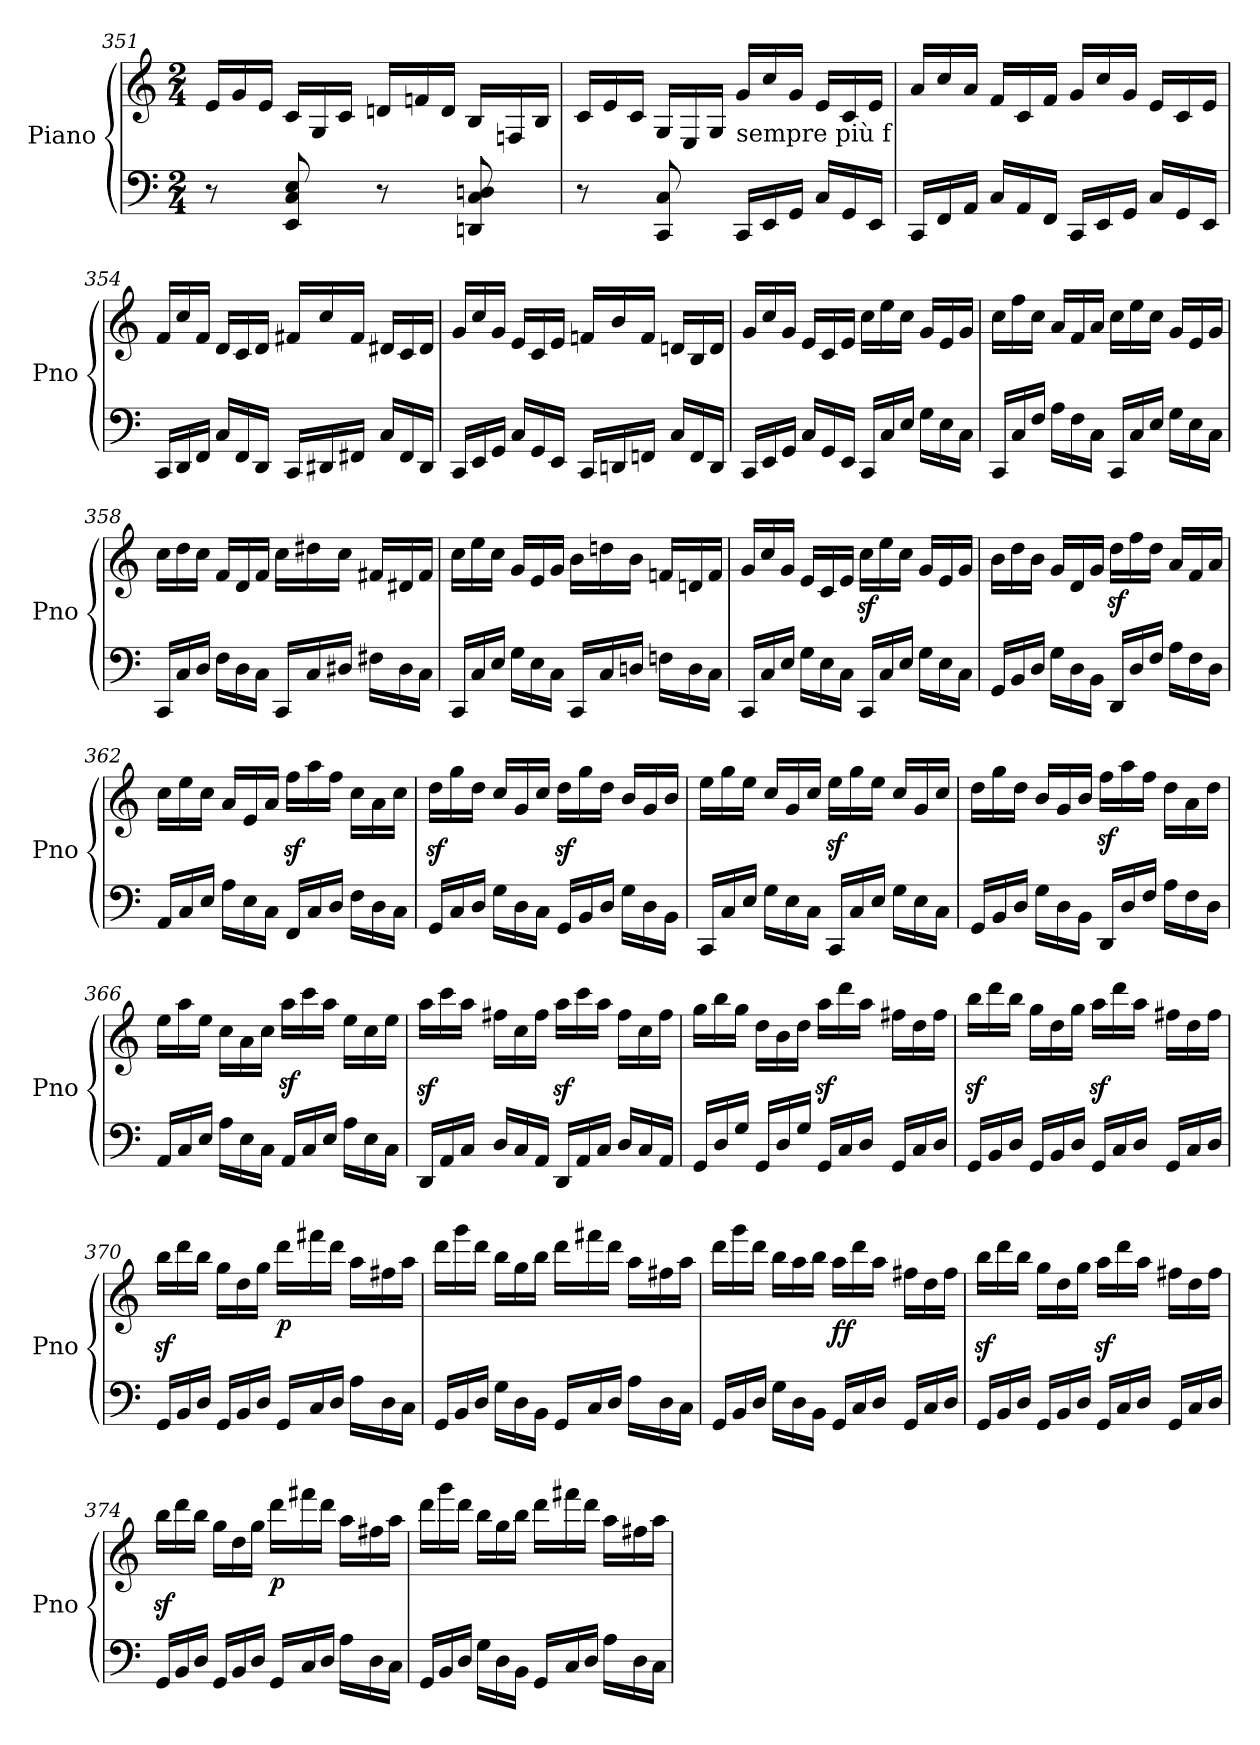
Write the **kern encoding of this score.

**kern	**kern	**dynam
*part1	*part1	*part1
*staff2	*staff1	*staff1/2
*I"Piano	*	*
*I'Pno	*	*
!!LO:PB:g=z
*clefF4	*clefG2	*
*k[]	*k[]	*
*C:	*C:	*
*M2/4	*M2/4	*
*	*Xtuplet	*
=351	=351	=351
8r	24e/LL	.
.	24g/	.
.	24e/JJ	.
8EE/ 8C/ 8E/	24c/LL	.
.	24G/	.
.	24c/JJ	.
8r	24dn/LL	.
.	24fn/	.
.	24d/JJ	.
8DDn/ 8C/ 8Dn/	24B/LL	.
.	24Fn/	.
.	24B/JJ	.
!!LO:PB:g=z
=352	=352	=352
8r	24c/LL	.
.	24e/	.
.	24c/JJ	.
8CC/ 8C/	24G/LL	.
.	24E/	.
.	24G/JJ	.
*Xtuplet	*	*
!	!LO:TX:b:t=sempre più f	!
24CC/LL	24g/LL	.
24EE/	24cc/	.
24GG/JJ	24g/JJ	.
24C/LL	24e/LL	.
24GG/	24c/	.
24EE/JJ	24e/JJ	.
=353	=353	=353
24CC/LL	24a/LL	.
24FF/	24cc/	.
24AA/JJ	24a/JJ	.
24C/LL	24f/LL	.
24AA/	24c/	.
24FF/JJ	24f/JJ	.
24CC/LL	24g/LL	.
24EE/	24cc/	.
24GG/JJ	24g/JJ	.
24C/LL	24e/LL	.
24GG/	24c/	.
24EE/JJ	24e/JJ	.
=354	=354	=354
24CC/LL	24f/LL	.
24DD/	24cc/	.
24FF/JJ	24f/JJ	.
24C/LL	24d/LL	.
24FF/	24c/	.
24DD/JJ	24d/JJ	.
24CC/LL	24f#X/LL	.
24DD#X/	24cc/	.
24FF#X/JJ	24f#/JJ	.
24C/LL	24d#X/LL	.
24FF#/	24c/	.
24DD#/JJ	24d#/JJ	.
!!LO:PB:g=z
=355	=355	=355
24CC/LL	24g/LL	.
24EE/	24cc/	.
24GG/JJ	24g/JJ	.
24C/LL	24e/LL	.
24GG/	24c/	.
24EE/JJ	24e/JJ	.
24CC/LL	24fn/LL	.
24DDn/	24b/	.
24FFn/JJ	24f/JJ	.
24C/LL	24dn/LL	.
24FF/	24B/	.
24DD/JJ	24d/JJ	.
=356	=356	=356
24CC/LL	24g/LL	.
24EE/	24cc/	.
24GG/JJ	24g/JJ	.
24C/LL	24e/LL	.
24GG/	24c/	.
24EE/JJ	24e/JJ	.
24CC/LL	24cc\LL	.
24C/	24ee\	.
24E/JJ	24cc\JJ	.
24G\LL	24g/LL	.
24E\	24e/	.
24C\JJ	24g/JJ	.
=357	=357	=357
24CC/LL	24cc\LL	.
24C/	24ff\	.
24F/JJ	24cc\JJ	.
24A\LL	24a/LL	.
24F\	24f/	.
24C\JJ	24a/JJ	.
24CC/LL	24cc\LL	.
24C/	24ee\	.
24E/JJ	24cc\JJ	.
24G\LL	24g/LL	.
24E\	24e/	.
24C\JJ	24g/JJ	.
=358	=358	=358
24CC/LL	24cc\LL	.
24C/	24dd\	.
24D/JJ	24cc\JJ	.
24F\LL	24f/LL	.
24D\	24d/	.
24C\JJ	24f/JJ	.
24CC/LL	24cc\LL	.
24C/	24dd#X\	.
24D#X/JJ	24cc\JJ	.
24F#X\LL	24f#X/LL	.
24D#\	24d#X/	.
24C\JJ	24f#/JJ	.
!!LO:PB:g=z
=359	=359	=359
24CC/LL	24cc\LL	.
24C/	24ee\	.
24E/JJ	24cc\JJ	.
24G\LL	24g/LL	.
24E\	24e/	.
24C\JJ	24g/JJ	.
24CC/LL	24b\LL	.
24C/	24ddn\	.
24Dn/JJ	24b\JJ	.
24Fn\LL	24fn/LL	.
24D\	24dn/	.
24C\JJ	24f/JJ	.
!!LO:PB:g=z
=360	=360	=360
24CC/LL	24g/LL	.
24C/	24cc/	.
24E/JJ	24g/JJ	.
24G\LL	24e/LL	.
24E\	24c/	.
24C\JJ	24e/JJ	.
24CC/LL	24ccz<\LL	.
24C/	24ee\	.
24E/JJ	24cc\JJ	.
24G\LL	24g/LL	.
24E\	24e/	.
24C\JJ	24g/JJ	.
=361	=361	=361
24GG/LL	24b\LL	.
24BB/	24dd\	.
24D/JJ	24b\JJ	.
24G\LL	24g/LL	.
24D\	24d/	.
24BB\JJ	24g/JJ	.
24DD/LL	24ddz<\LL	.
24D/	24ff\	.
24F/JJ	24dd\JJ	.
24A\LL	24a/LL	.
24F\	24f/	.
24D\JJ	24a/JJ	.
=362	=362	=362
24AA/LL	24cc\LL	.
24C/	24ee\	.
24E/JJ	24cc\JJ	.
24A\LL	24a/LL	.
24E\	24e/	.
24C\JJ	24a/JJ	.
24FF/LL	24ffz<\LL	.
24C/	24aa\	.
24D/JJ	24ff\JJ	.
24F\LL	24cc\LL	.
24D\	24a\	.
24C\JJ	24cc\JJ	.
!!LO:PB:g=z
=363	=363	=363
24GG/LL	24ddz<\LL	.
24C/	24gg\	.
24D/JJ	24dd\JJ	.
24G\LL	24cc/LL	.
24D\	24g/	.
24C\JJ	24cc/JJ	.
24GG/LL	24ddz<\LL	.
24BB/	24gg\	.
24D/JJ	24dd\JJ	.
24G\LL	24b/LL	.
24D\	24g/	.
24BB\JJ	24b/JJ	.
!!LO:PB:g=z
=364	=364	=364
24CC/LL	24ee\LL	.
24C/	24gg\	.
24E/JJ	24ee\JJ	.
24G\LL	24cc/LL	.
24E\	24g/	.
24C\JJ	24cc/JJ	.
24CC/LL	24eez<\LL	.
24C/	24gg\	.
24E/JJ	24ee\JJ	.
24G\LL	24cc/LL	.
24E\	24g/	.
24C\JJ	24cc/JJ	.
=365	=365	=365
24GG/LL	24dd\LL	.
24BB/	24gg\	.
24D/JJ	24dd\JJ	.
24G\LL	24b/LL	.
24D\	24g/	.
24BB\JJ	24b/JJ	.
24DD/LL	24ffz<\LL	.
24D/	24aa\	.
24F/JJ	24ff\JJ	.
24A\LL	24dd\LL	.
24F\	24a\	.
24D\JJ	24dd\JJ	.
=366	=366	=366
24AA/LL	24ee\LL	.
24C/	24aa\	.
24E/JJ	24ee\JJ	.
24A\LL	24cc\LL	.
24E\	24a\	.
24C\JJ	24cc\JJ	.
24AA/LL	24aaz<\LL	.
24C/	24ccc\	.
24E/JJ	24aa\JJ	.
24A\LL	24ee\LL	.
24E\	24cc\	.
24C\JJ	24ee\JJ	.
!!LO:PB:g=z
=367	=367	=367
24DD/LL	24aaz<\LL	.
24AA/	24ccc\	.
24C/JJ	24aa\JJ	.
24D/LL	24ff#X\LL	.
24C/	24cc\	.
24AA/JJ	24ff#\JJ	.
24DD/LL	24aaz<\LL	.
24AA/	24ccc\	.
24C/JJ	24aa\JJ	.
24D/LL	24ff#\LL	.
24C/	24cc\	.
24AA/JJ	24ff#\JJ	.
!!LO:PB:g=z
=368	=368	=368
24GG/LL	24gg\LL	.
24D/	24bb\	.
24G/JJ	24gg\JJ	.
24GG/LL	24dd\LL	.
24D/	24b\	.
24G/JJ	24dd\JJ	.
24GG/LL	24aaz<\LL	.
24C/	24ddd\	.
24D/JJ	24aa\JJ	.
24GG/LL	24ff#X\LL	.
24C/	24dd\	.
24D/JJ	24ff#\JJ	.
=369	=369	=369
24GG/LL	24bbz<\LL	.
24BB/	24ddd\	.
24D/JJ	24bb\JJ	.
24GG/LL	24gg\LL	.
24BB/	24dd\	.
24D/JJ	24gg\JJ	.
24GG/LL	24aaz<\LL	.
24C/	24ddd\	.
24D/JJ	24aa\JJ	.
24GG/LL	24ff#X\LL	.
24C/	24dd\	.
24D/JJ	24ff#\JJ	.
=370	=370	=370
24GG/LL	24bbz<\LL	.
24BB/	24ddd\	.
24D/JJ	24bb\JJ	.
24GG/LL	24gg\LL	.
24BB/	24dd\	.
24D/JJ	24gg\JJ	.
!	!	!LO:DY:b
24GG/LL	24ddd\LL	p
24C/	24fff#X\	.
24D/JJ	24ddd\JJ	.
24A\LL	24aa\LL	.
24D\	24ff#X\	.
24C\JJ	24aa\JJ	.
!!LO:PB:g=z
=371	=371	=371
24GG/LL	24ddd\LL	.
24BB/	24ggg\	.
24D/JJ	24ddd\JJ	.
24G\LL	24bb\LL	.
24D\	24gg\	.
24BB\JJ	24bb\JJ	.
24GG/LL	24ddd\LL	.
24C/	24fff#X\	.
24D/JJ	24ddd\JJ	.
24A\LL	24aa\LL	.
24D\	24ff#X\	.
24C\JJ	24aa\JJ	.
!!LO:PB:g=z
=372	=372	=372
24GG/LL	24ddd\LL	.
24BB/	24ggg\	.
24D/JJ	24ddd\JJ	.
24G\LL	24bb\LL	.
24D\	24aa\	.
24BB\JJ	24bb\JJ	.
!	!	!LO:DY:b
24GG/LL	24aa\LL	ff
24C/	24ddd\	.
24D/JJ	24aa\JJ	.
24GG/LL	24ff#X\LL	.
24C/	24dd\	.
24D/JJ	24ff#\JJ	.
=373	=373	=373
24GG/LL	24bbz<\LL	.
24BB/	24ddd\	.
24D/JJ	24bb\JJ	.
24GG/LL	24gg\LL	.
24BB/	24dd\	.
24D/JJ	24gg\JJ	.
24GG/LL	24aaz<\LL	.
24C/	24ddd\	.
24D/JJ	24aa\JJ	.
24GG/LL	24ff#X\LL	.
24C/	24dd\	.
24D/JJ	24ff#\JJ	.
=374	=374	=374
24GG/LL	24bbz<\LL	.
24BB/	24ddd\	.
24D/JJ	24bb\JJ	.
24GG/LL	24gg\LL	.
24BB/	24dd\	.
24D/JJ	24gg\JJ	.
!	!	!LO:DY:b
24GG/LL	24ddd\LL	p
24C/	24fff#X\	.
24D/JJ	24ddd\JJ	.
24A\LL	24aa\LL	.
24D\	24ff#X\	.
24C\JJ	24aa\JJ	.
!!LO:PB:g=z
=375	=375	=375
24GG/LL	24ddd\LL	.
24BB/	24ggg\	.
24D/JJ	24ddd\JJ	.
24G\LL	24bb\LL	.
24D\	24gg\	.
24BB\JJ	24bb\JJ	.
24GG/LL	24ddd\LL	.
24C/	24fff#X\	.
24D/JJ	24ddd\JJ	.
24A\LL	24aa\LL	.
24D\	24ff#X\	.
24C\JJ	24aa\JJ	.
=	=	=
*-	*-	*-
